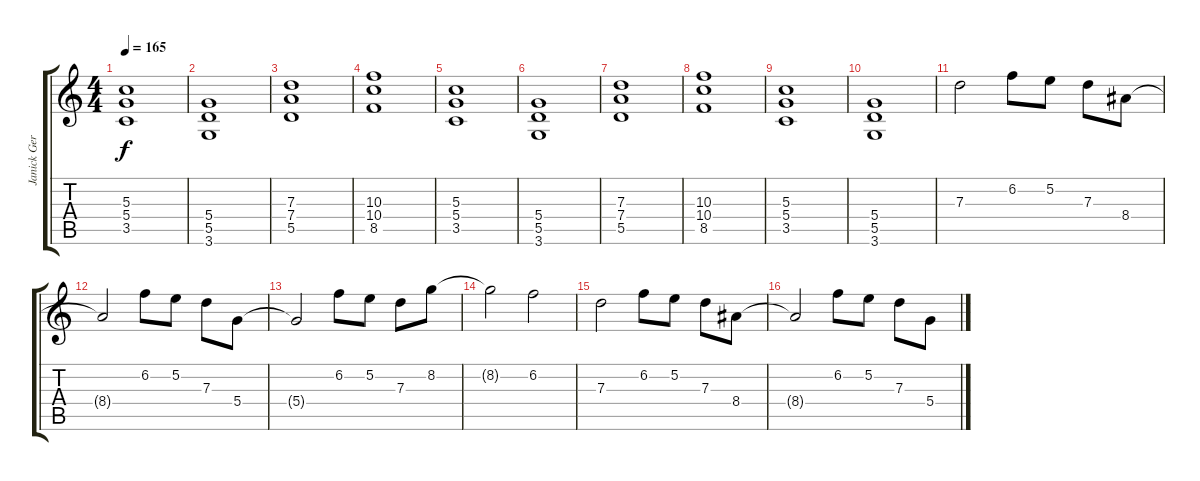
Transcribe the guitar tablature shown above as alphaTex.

\track ("Janick Gers" "Janick Ger") {instrument acousticguitarsteel}
\staff {score tabs}
\tuning (E4 B3 G3 D3 A2 E2) {hide}
\ts (4 4)
\tempo 165
\clef g2
\ks c
(5.3 5.4 3.5).1{dy f} |
(5.4 5.5 3.6).1 |
(7.3 7.4 5.5).1 |
(10.3 10.4 8.5).1 |
(5.3 5.4 3.5).1 |
(5.4 5.5 3.6).1 |
(7.3 7.4 5.5).1 |
(10.3 10.4 8.5).1 |
(5.3 5.4 3.5).1 |
(5.4 5.5 3.6).1 |
7.3.2 6.2.8 5.2.8 7.3.8 8.4.8 |
8.4{t}.2 6.2.8 5.2.8 7.3.8 5.4.8 |
5.4{t}.2 6.2.8 5.2.8 7.3.8 8.2.8 |
8.2{t}.2 6.2.2 |
7.3.2 6.2.8 5.2.8 7.3.8 8.4.8 |
8.4{t}.2 6.2.8 5.2.8 7.3.8 5.4.8
